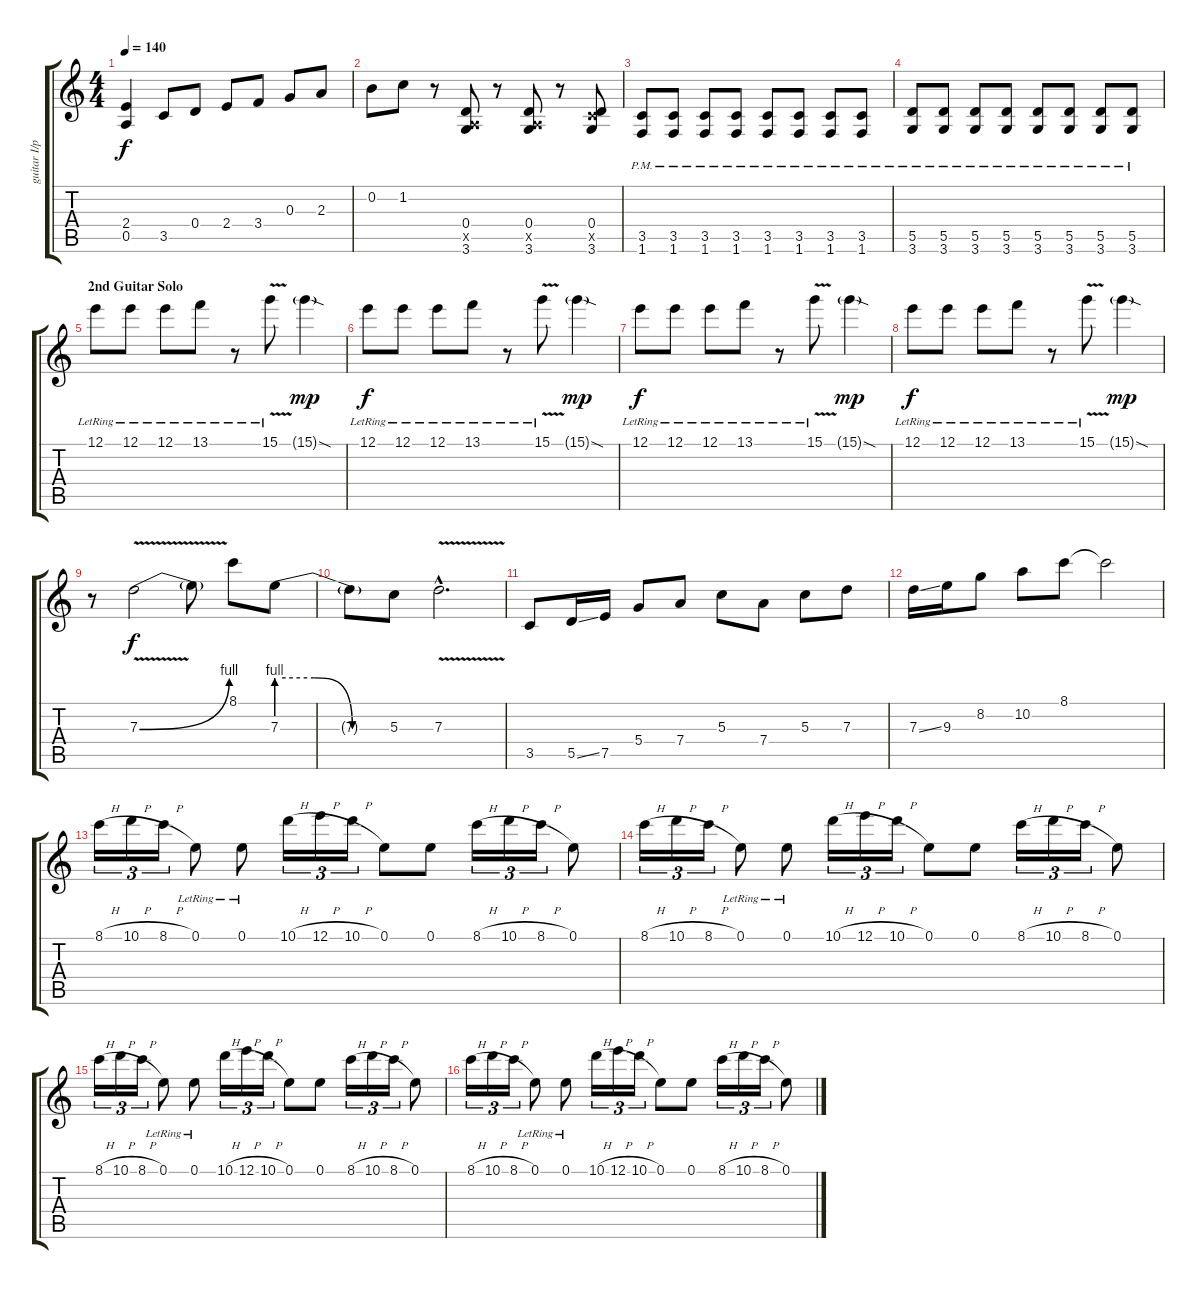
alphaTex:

\track ("guitar I/piano" "guitar I/p") {instrument distortionguitar}
\staff {score tabs}
\tuning (E4 B3 G3 D3 A2 E2) {hide}
\ts (4 4)
\tempo 140
\clef g2
\ks c
(2.4{t} 0.5{t}).4{dy f} 3.5.8 0.4.8 2.4.8 3.4.8 0.3.8 2.3.8 |
0.2.8 1.2.8 r.8 (0.4 0.5{x} 3.6).8 r.8 (0.4 0.5{x} 3.6).8 r.8 (0.4 3.5{x} 3.6).8 |
(3.5{pm} 1.6{pm}).8 (3.5{pm} 1.6{pm}).8 (3.5{pm} 1.6{pm}).8 (3.5{pm} 1.6{pm}).8 (3.5{pm} 1.6{pm}).8 (3.5{pm} 1.6{pm}).8 (3.5{pm} 1.6{pm}).8 (3.5{pm} 1.6{pm}).8 |
(5.5{pm} 3.6{pm}).8 (5.5{pm} 3.6{pm}).8 (5.5{pm} 3.6{pm}).8 (5.5{pm} 3.6{pm}).8 (5.5{pm} 3.6{pm}).8 (5.5{pm} 3.6{pm}).8 (5.5{pm} 3.6{pm}).8 (5.5{pm} 3.6{pm}).8 |
\section ("" "2nd Guitar Solo")
12.1{lr}.8 12.1{lr}.8 12.1{lr}.8 13.1{lr}.8 r.8 15.1{v lr}.8 15.1{sod g}.4{dy mp} |
12.1{lr}.8{dy f} 12.1{lr}.8 12.1{lr}.8 13.1{lr}.8 r.8 15.1{v lr}.8 15.1{sod g}.4{dy mp} |
12.1{lr}.8{dy f} 12.1{lr}.8 12.1{lr}.8 13.1{lr}.8 r.8 15.1{v lr}.8 15.1{sod g}.4{dy mp} |
12.1{lr}.8{dy f} 12.1{lr}.8 12.1{lr}.8 13.1{lr}.8 r.8 15.1{v lr}.8 15.1{sod g}.4{dy mp} |
r.8 7.3{be (bend 0 0 60 4) v}.2{dy f} 7.3{t}.8 8.1.8 7.3{be (custom 0 4 20 4 40 0 60 0)}.8 |
7.3{t}.8 5.3.8 7.3{v hac}.2{d} |
3.5.8 5.5{ss}.16 7.5.16 5.4.8 7.4.8 5.3.8 7.4.8 5.3.8 7.3.8 |
7.3{ss}.16 9.3.16 8.2.8 10.2.8 8.1.8 8.1{t}.2 |
8.1{h}.16{tu (3 2)} 10.1{h}.16{tu (3 2)} 8.1{h}.16{tu (3 2)} 0.1{lr}.8 0.1{lr}.8 10.1{h}.16{tu (3 2)} 12.1{h}.16{tu (3 2)} 10.1{h}.16{tu (3 2)} 0.1.8 0.1.8 8.1{h}.16{tu (3 2)} 10.1{h}.16{tu (3 2)} 8.1{h}.16{tu (3 2)} 0.1.8 |
8.1{h}.16{tu (3 2)} 10.1{h}.16{tu (3 2)} 8.1{h}.16{tu (3 2)} 0.1{lr}.8 0.1{lr}.8 10.1{h}.16{tu (3 2)} 12.1{h}.16{tu (3 2)} 10.1{h}.16{tu (3 2)} 0.1.8 0.1.8 8.1{h}.16{tu (3 2)} 10.1{h}.16{tu (3 2)} 8.1{h}.16{tu (3 2)} 0.1.8 |
8.1{h}.16{tu (3 2)} 10.1{h}.16{tu (3 2)} 8.1{h}.16{tu (3 2)} 0.1{lr}.8 0.1{lr}.8 10.1{h}.16{tu (3 2)} 12.1{h}.16{tu (3 2)} 10.1{h}.16{tu (3 2)} 0.1.8 0.1.8 8.1{h}.16{tu (3 2)} 10.1{h}.16{tu (3 2)} 8.1{h}.16{tu (3 2)} 0.1.8 |
8.1{h}.16{tu (3 2)} 10.1{h}.16{tu (3 2)} 8.1{h}.16{tu (3 2)} 0.1{lr}.8 0.1{lr}.8 10.1{h}.16{tu (3 2)} 12.1{h}.16{tu (3 2)} 10.1{h}.16{tu (3 2)} 0.1.8 0.1.8 8.1{h}.16{tu (3 2)} 10.1{h}.16{tu (3 2)} 8.1{h}.16{tu (3 2)} 0.1.8
